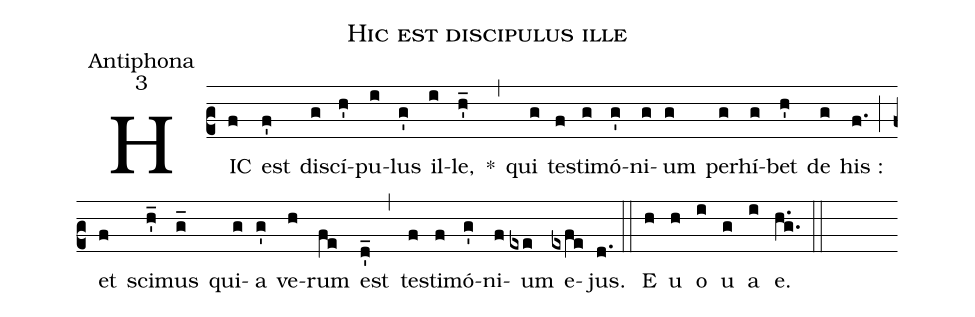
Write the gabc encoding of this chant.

name:Hic est discipulus ille;
office-part:Antiphona;
mode:3;
%%
(c2) HIC(f) est(f') di(g)scí(h')pu(i)lus(g') il(i)le,(h'_) *(,) qui(g) te(f)sti(g)mó(g')ni(g)um(g) per(g)hí(g)bet(h') de(g) his :(f.) (;) et(f) sci(h'_)mus(g_) qui(g)a(g') ve(h)rum(fe) est(d'_) (,) te(f)sti(f)mó(g')ni(f)um(exe) e(exfe)jus.(d.) (::) E(h) u(h) o(i) u(g) a(i) e.(h.g.) (::)
